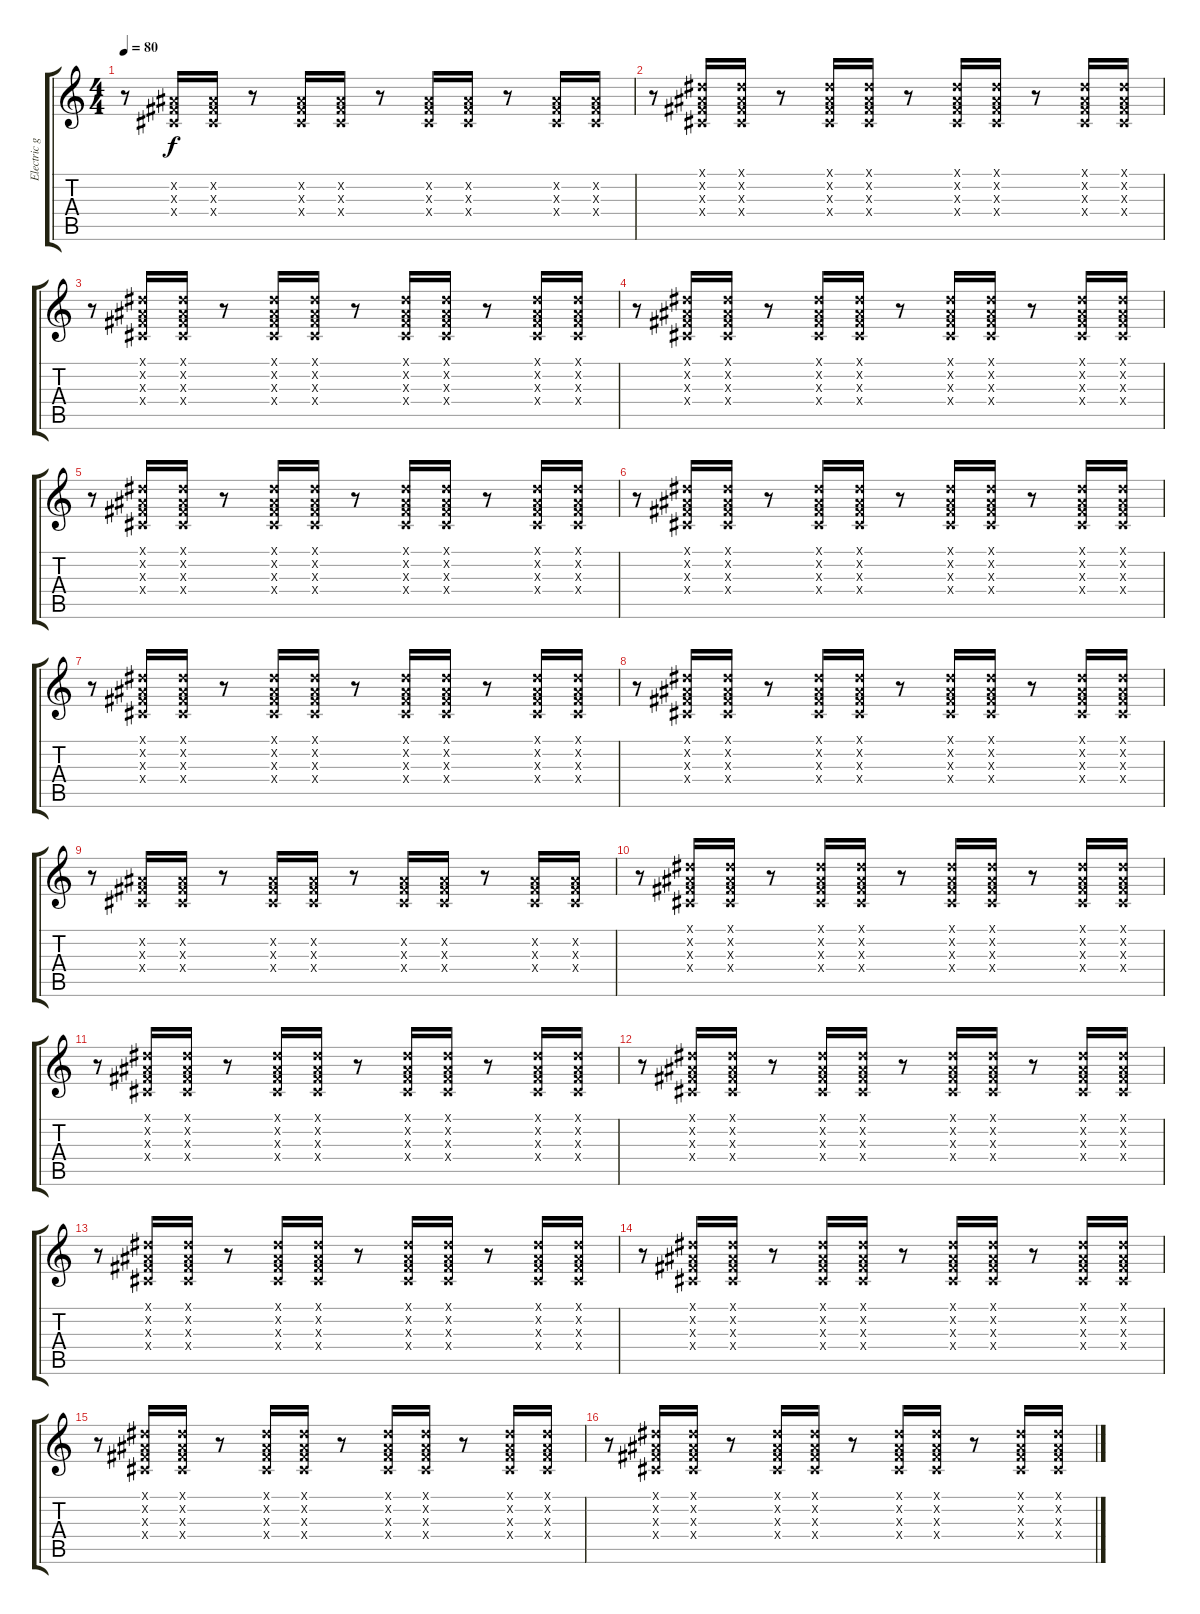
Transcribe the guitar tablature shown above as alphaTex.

\track ("Electric guitar (mute) 3" "Electric g") {instrument electricguitarclean}
\staff {score tabs}
\tuning (E4 B3 G3 D3 A2 E2) {hide}
\ts (4 4)
\tempo 80
\clef g2
\ks c
r.8{dy f} (-1.2{x} -1.3{x} -1.4{x}).16 (-1.2{x} -1.3{x} -1.4{x}).16 r.8 (-1.2{x} -1.3{x} -1.4{x}).16 (-1.2{x} -1.3{x} -1.4{x}).16 r.8 (-1.2{x} -1.3{x} -1.4{x}).16 (-1.2{x} -1.3{x} -1.4{x}).16 r.8 (-1.2{x} -1.3{x} -1.4{x}).16 (-1.2{x} -1.3{x} -1.4{x}).16 |
r.8 (-1.1{x} -1.2{x} -1.3{x} -1.4{x}).16 (-1.1{x} -1.2{x} -1.3{x} -1.4{x}).16 r.8 (-1.1{x} -1.2{x} -1.3{x} -1.4{x}).16 (-1.1{x} -1.2{x} -1.3{x} -1.4{x}).16 r.8 (-1.1{x} -1.2{x} -1.3{x} -1.4{x}).16 (-1.1{x} -1.2{x} -1.3{x} -1.4{x}).16 r.8 (-1.1{x} -1.2{x} -1.3{x} -1.4{x}).16 (-1.1{x} -1.2{x} -1.3{x} -1.4{x}).16 |
r.8 (-1.1{x} -1.2{x} -1.3{x} -1.4{x}).16 (-1.1{x} -1.2{x} -1.3{x} -1.4{x}).16 r.8 (-1.1{x} -1.2{x} -1.3{x} -1.4{x}).16 (-1.1{x} -1.2{x} -1.3{x} -1.4{x}).16 r.8 (-1.1{x} -1.2{x} -1.3{x} -1.4{x}).16 (-1.1{x} -1.2{x} -1.3{x} -1.4{x}).16 r.8 (-1.1{x} -1.2{x} -1.3{x} -1.4{x}).16 (-1.1{x} -1.2{x} -1.3{x} -1.4{x}).16 |
r.8 (-1.1{x} -1.2{x} -1.3{x} -1.4{x}).16 (-1.1{x} -1.2{x} -1.3{x} -1.4{x}).16 r.8 (-1.1{x} -1.2{x} -1.3{x} -1.4{x}).16 (-1.1{x} -1.2{x} -1.3{x} -1.4{x}).16 r.8 (-1.1{x} -1.2{x} -1.3{x} -1.4{x}).16 (-1.1{x} -1.2{x} -1.3{x} -1.4{x}).16 r.8 (-1.1{x} -1.2{x} -1.3{x} -1.4{x}).16 (-1.1{x} -1.2{x} -1.3{x} -1.4{x}).16 |
r.8 (-1.1{x} -1.2{x} -1.3{x} -1.4{x}).16 (-1.1{x} -1.2{x} -1.3{x} -1.4{x}).16 r.8 (-1.1{x} -1.2{x} -1.3{x} -1.4{x}).16 (-1.1{x} -1.2{x} -1.3{x} -1.4{x}).16 r.8 (-1.1{x} -1.2{x} -1.3{x} -1.4{x}).16 (-1.1{x} -1.2{x} -1.3{x} -1.4{x}).16 r.8 (-1.1{x} -1.2{x} -1.3{x} -1.4{x}).16 (-1.1{x} -1.2{x} -1.3{x} -1.4{x}).16 |
r.8 (-1.1{x} -1.2{x} -1.3{x} -1.4{x}).16 (-1.1{x} -1.2{x} -1.3{x} -1.4{x}).16 r.8 (-1.1{x} -1.2{x} -1.3{x} -1.4{x}).16 (-1.1{x} -1.2{x} -1.3{x} -1.4{x}).16 r.8 (-1.1{x} -1.2{x} -1.3{x} -1.4{x}).16 (-1.1{x} -1.2{x} -1.3{x} -1.4{x}).16 r.8 (-1.1{x} -1.2{x} -1.3{x} -1.4{x}).16 (-1.1{x} -1.2{x} -1.3{x} -1.4{x}).16 |
r.8 (-1.1{x} -1.2{x} -1.3{x} -1.4{x}).16 (-1.1{x} -1.2{x} -1.3{x} -1.4{x}).16 r.8 (-1.1{x} -1.2{x} -1.3{x} -1.4{x}).16 (-1.1{x} -1.2{x} -1.3{x} -1.4{x}).16 r.8 (-1.1{x} -1.2{x} -1.3{x} -1.4{x}).16 (-1.1{x} -1.2{x} -1.3{x} -1.4{x}).16 r.8 (-1.1{x} -1.2{x} -1.3{x} -1.4{x}).16 (-1.1{x} -1.2{x} -1.3{x} -1.4{x}).16 |
r.8 (-1.1{x} -1.2{x} -1.3{x} -1.4{x}).16 (-1.1{x} -1.2{x} -1.3{x} -1.4{x}).16 r.8 (-1.1{x} -1.2{x} -1.3{x} -1.4{x}).16 (-1.1{x} -1.2{x} -1.3{x} -1.4{x}).16 r.8 (-1.1{x} -1.2{x} -1.3{x} -1.4{x}).16 (-1.1{x} -1.2{x} -1.3{x} -1.4{x}).16 r.8 (-1.1{x} -1.2{x} -1.3{x} -1.4{x}).16 (-1.1{x} -1.2{x} -1.3{x} -1.4{x}).16 |
r.8 (-1.2{x} -1.3{x} -1.4{x}).16 (-1.2{x} -1.3{x} -1.4{x}).16 r.8 (-1.2{x} -1.3{x} -1.4{x}).16 (-1.2{x} -1.3{x} -1.4{x}).16 r.8 (-1.2{x} -1.3{x} -1.4{x}).16 (-1.2{x} -1.3{x} -1.4{x}).16 r.8 (-1.2{x} -1.3{x} -1.4{x}).16 (-1.2{x} -1.3{x} -1.4{x}).16 |
r.8 (-1.1{x} -1.2{x} -1.3{x} -1.4{x}).16 (-1.1{x} -1.2{x} -1.3{x} -1.4{x}).16 r.8 (-1.1{x} -1.2{x} -1.3{x} -1.4{x}).16 (-1.1{x} -1.2{x} -1.3{x} -1.4{x}).16 r.8 (-1.1{x} -1.2{x} -1.3{x} -1.4{x}).16 (-1.1{x} -1.2{x} -1.3{x} -1.4{x}).16 r.8 (-1.1{x} -1.2{x} -1.3{x} -1.4{x}).16 (-1.1{x} -1.2{x} -1.3{x} -1.4{x}).16 |
r.8 (-1.1{x} -1.2{x} -1.3{x} -1.4{x}).16 (-1.1{x} -1.2{x} -1.3{x} -1.4{x}).16 r.8 (-1.1{x} -1.2{x} -1.3{x} -1.4{x}).16 (-1.1{x} -1.2{x} -1.3{x} -1.4{x}).16 r.8 (-1.1{x} -1.2{x} -1.3{x} -1.4{x}).16 (-1.1{x} -1.2{x} -1.3{x} -1.4{x}).16 r.8 (-1.1{x} -1.2{x} -1.3{x} -1.4{x}).16 (-1.1{x} -1.2{x} -1.3{x} -1.4{x}).16 |
r.8 (-1.1{x} -1.2{x} -1.3{x} -1.4{x}).16 (-1.1{x} -1.2{x} -1.3{x} -1.4{x}).16 r.8 (-1.1{x} -1.2{x} -1.3{x} -1.4{x}).16 (-1.1{x} -1.2{x} -1.3{x} -1.4{x}).16 r.8 (-1.1{x} -1.2{x} -1.3{x} -1.4{x}).16 (-1.1{x} -1.2{x} -1.3{x} -1.4{x}).16 r.8 (-1.1{x} -1.2{x} -1.3{x} -1.4{x}).16 (-1.1{x} -1.2{x} -1.3{x} -1.4{x}).16 |
r.8 (-1.1{x} -1.2{x} -1.3{x} -1.4{x}).16 (-1.1{x} -1.2{x} -1.3{x} -1.4{x}).16 r.8 (-1.1{x} -1.2{x} -1.3{x} -1.4{x}).16 (-1.1{x} -1.2{x} -1.3{x} -1.4{x}).16 r.8 (-1.1{x} -1.2{x} -1.3{x} -1.4{x}).16 (-1.1{x} -1.2{x} -1.3{x} -1.4{x}).16 r.8 (-1.1{x} -1.2{x} -1.3{x} -1.4{x}).16 (-1.1{x} -1.2{x} -1.3{x} -1.4{x}).16 |
r.8 (-1.1{x} -1.2{x} -1.3{x} -1.4{x}).16 (-1.1{x} -1.2{x} -1.3{x} -1.4{x}).16 r.8 (-1.1{x} -1.2{x} -1.3{x} -1.4{x}).16 (-1.1{x} -1.2{x} -1.3{x} -1.4{x}).16 r.8 (-1.1{x} -1.2{x} -1.3{x} -1.4{x}).16 (-1.1{x} -1.2{x} -1.3{x} -1.4{x}).16 r.8 (-1.1{x} -1.2{x} -1.3{x} -1.4{x}).16 (-1.1{x} -1.2{x} -1.3{x} -1.4{x}).16 |
r.8 (-1.1{x} -1.2{x} -1.3{x} -1.4{x}).16 (-1.1{x} -1.2{x} -1.3{x} -1.4{x}).16 r.8 (-1.1{x} -1.2{x} -1.3{x} -1.4{x}).16 (-1.1{x} -1.2{x} -1.3{x} -1.4{x}).16 r.8 (-1.1{x} -1.2{x} -1.3{x} -1.4{x}).16 (-1.1{x} -1.2{x} -1.3{x} -1.4{x}).16 r.8 (-1.1{x} -1.2{x} -1.3{x} -1.4{x}).16 (-1.1{x} -1.2{x} -1.3{x} -1.4{x}).16 |
r.8 (-1.1{x} -1.2{x} -1.3{x} -1.4{x}).16 (-1.1{x} -1.2{x} -1.3{x} -1.4{x}).16 r.8 (-1.1{x} -1.2{x} -1.3{x} -1.4{x}).16 (-1.1{x} -1.2{x} -1.3{x} -1.4{x}).16 r.8 (-1.1{x} -1.2{x} -1.3{x} -1.4{x}).16 (-1.1{x} -1.2{x} -1.3{x} -1.4{x}).16 r.8 (-1.1{x} -1.2{x} -1.3{x} -1.4{x}).16 (-1.1{x} -1.2{x} -1.3{x} -1.4{x}).16
